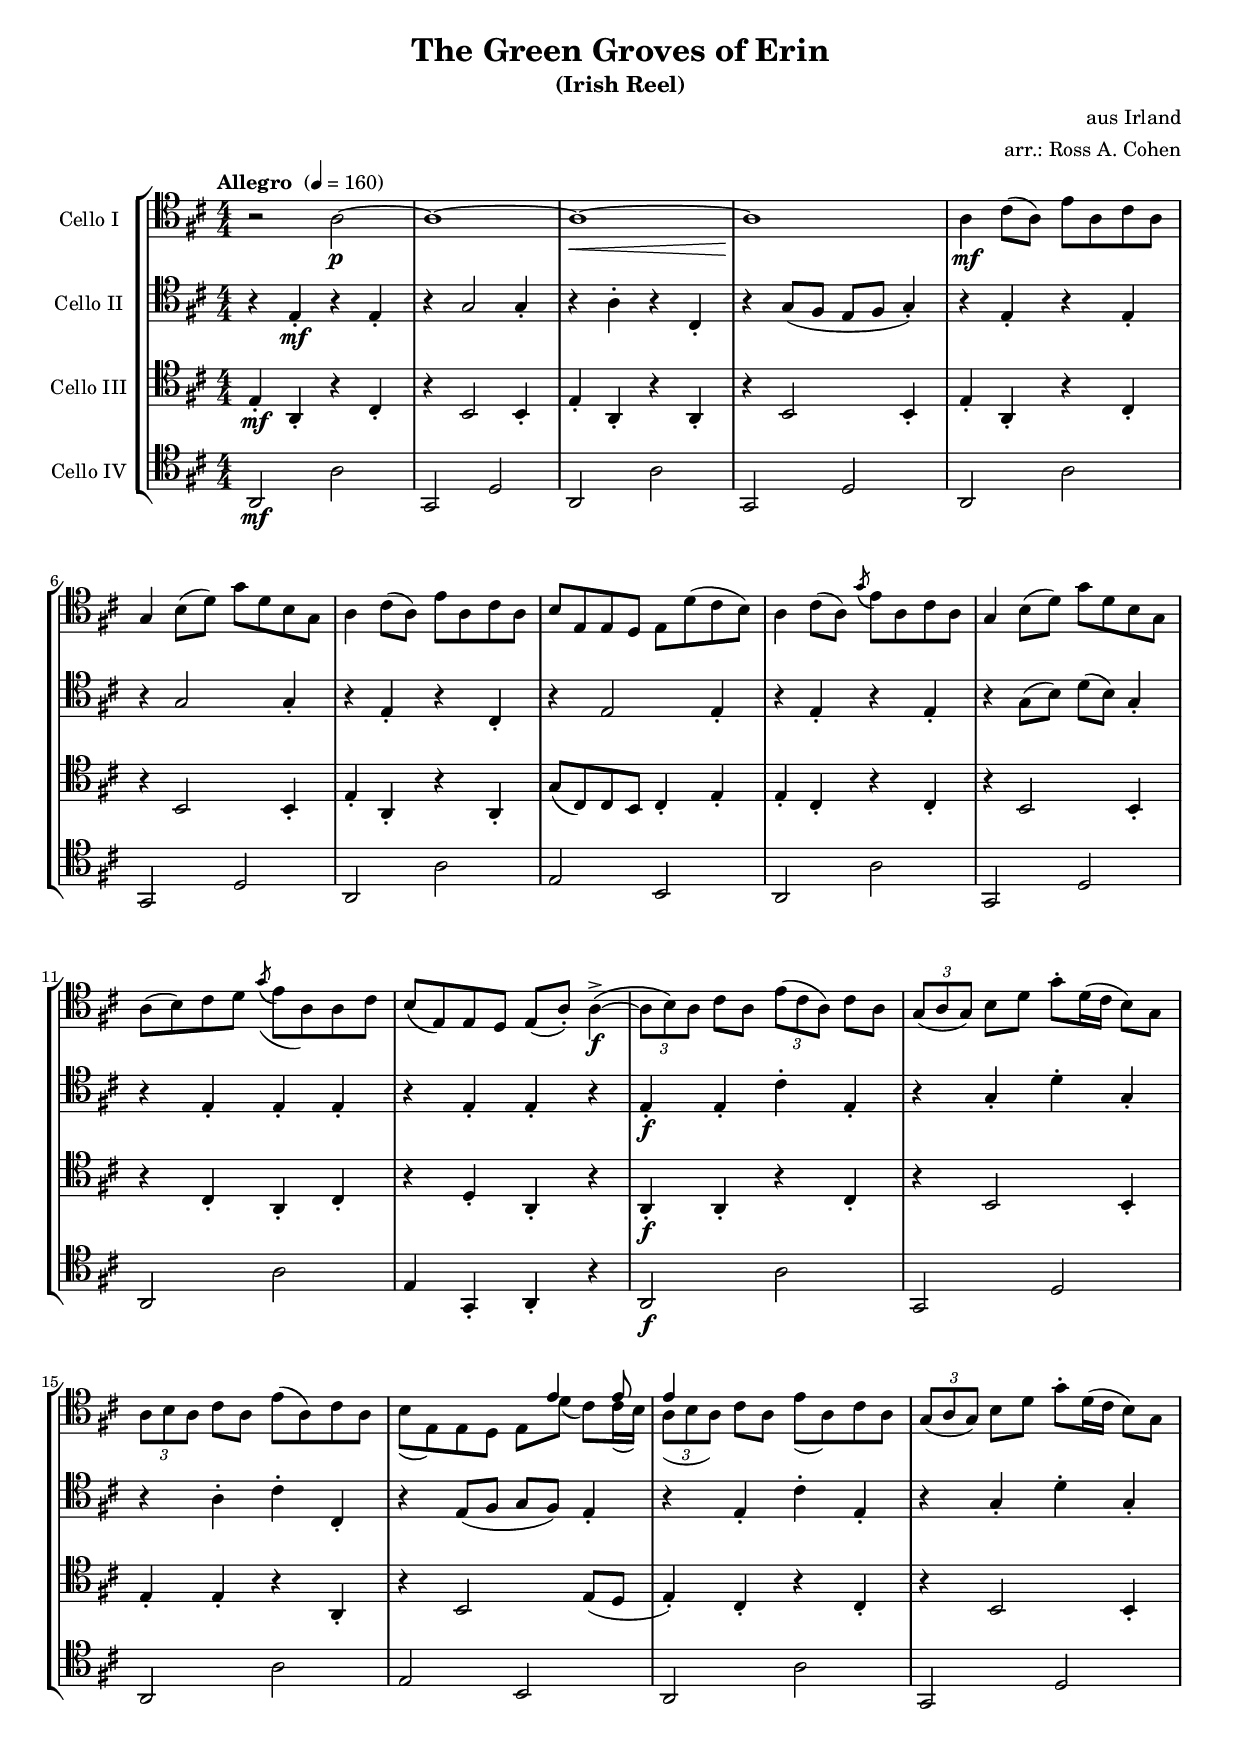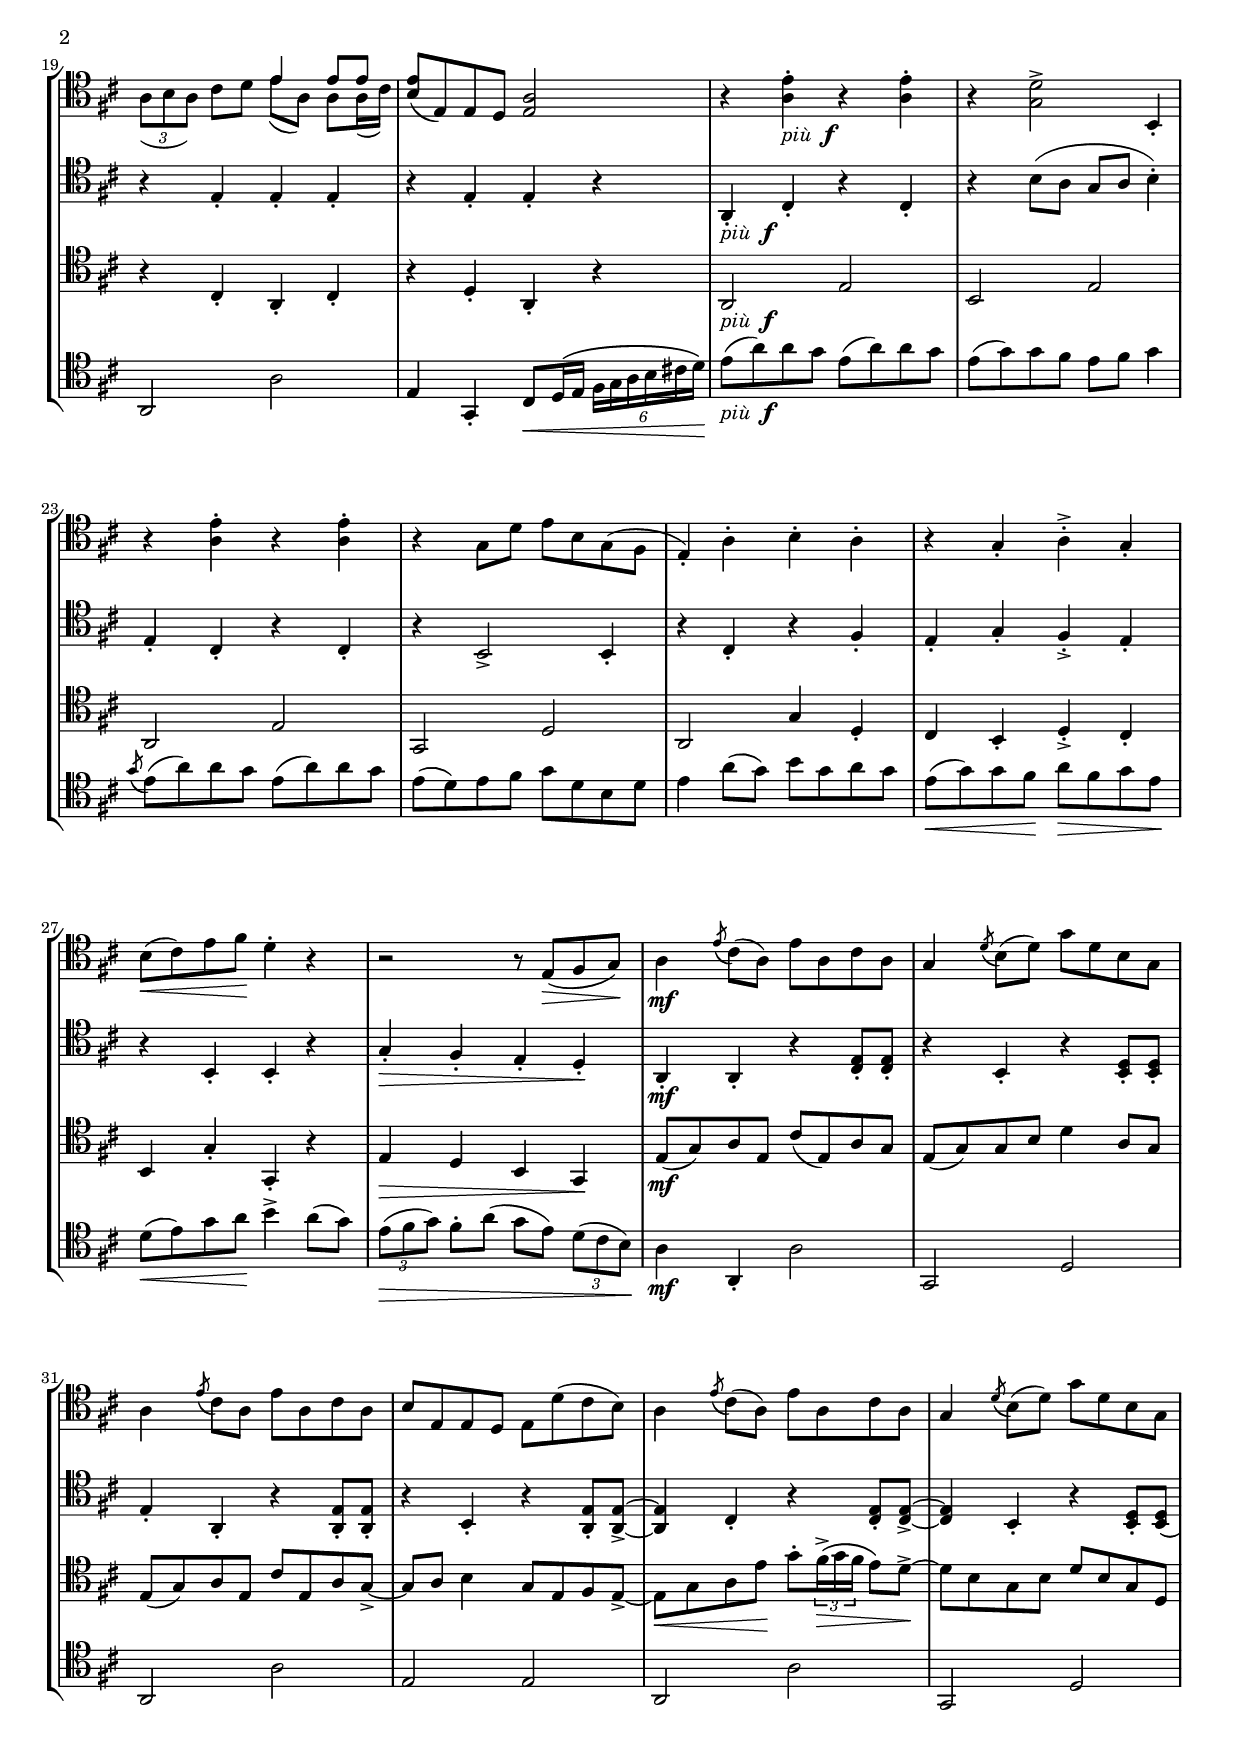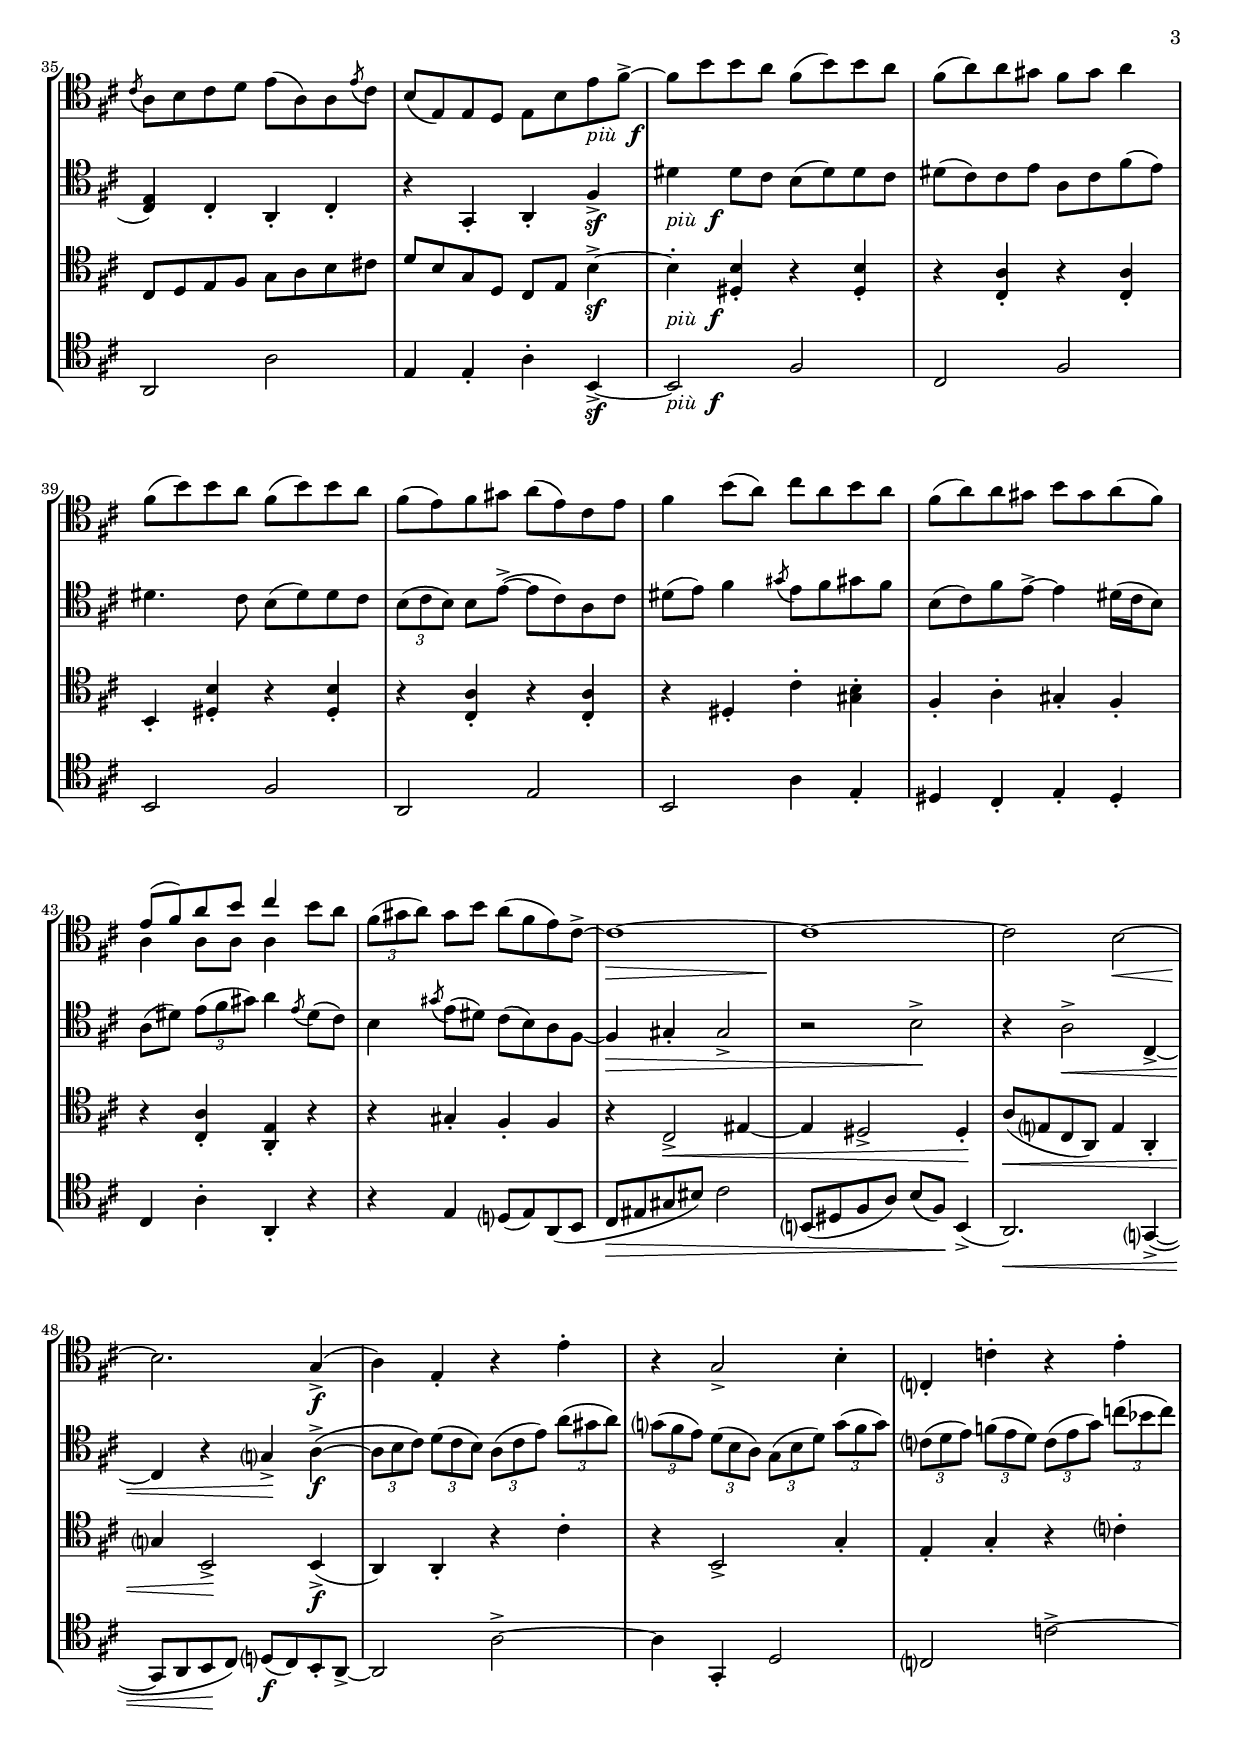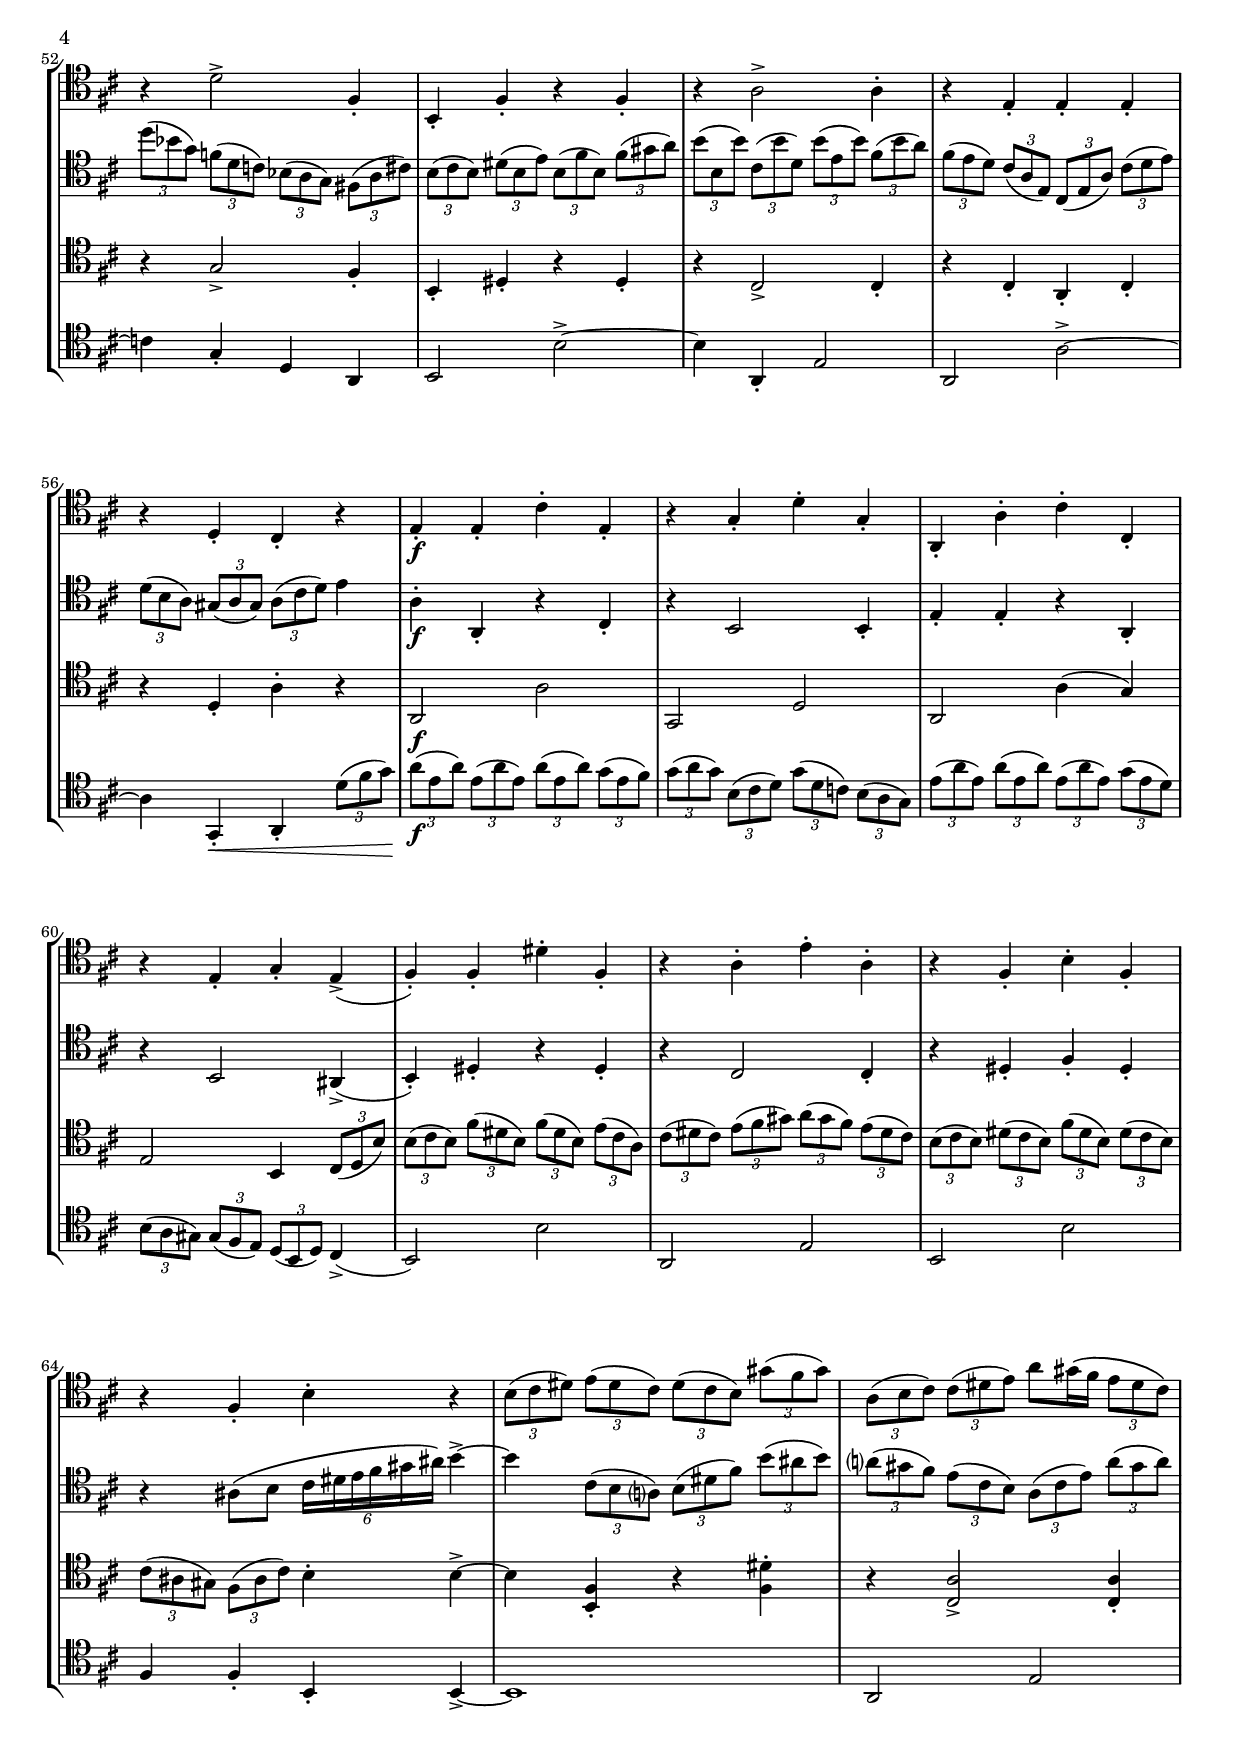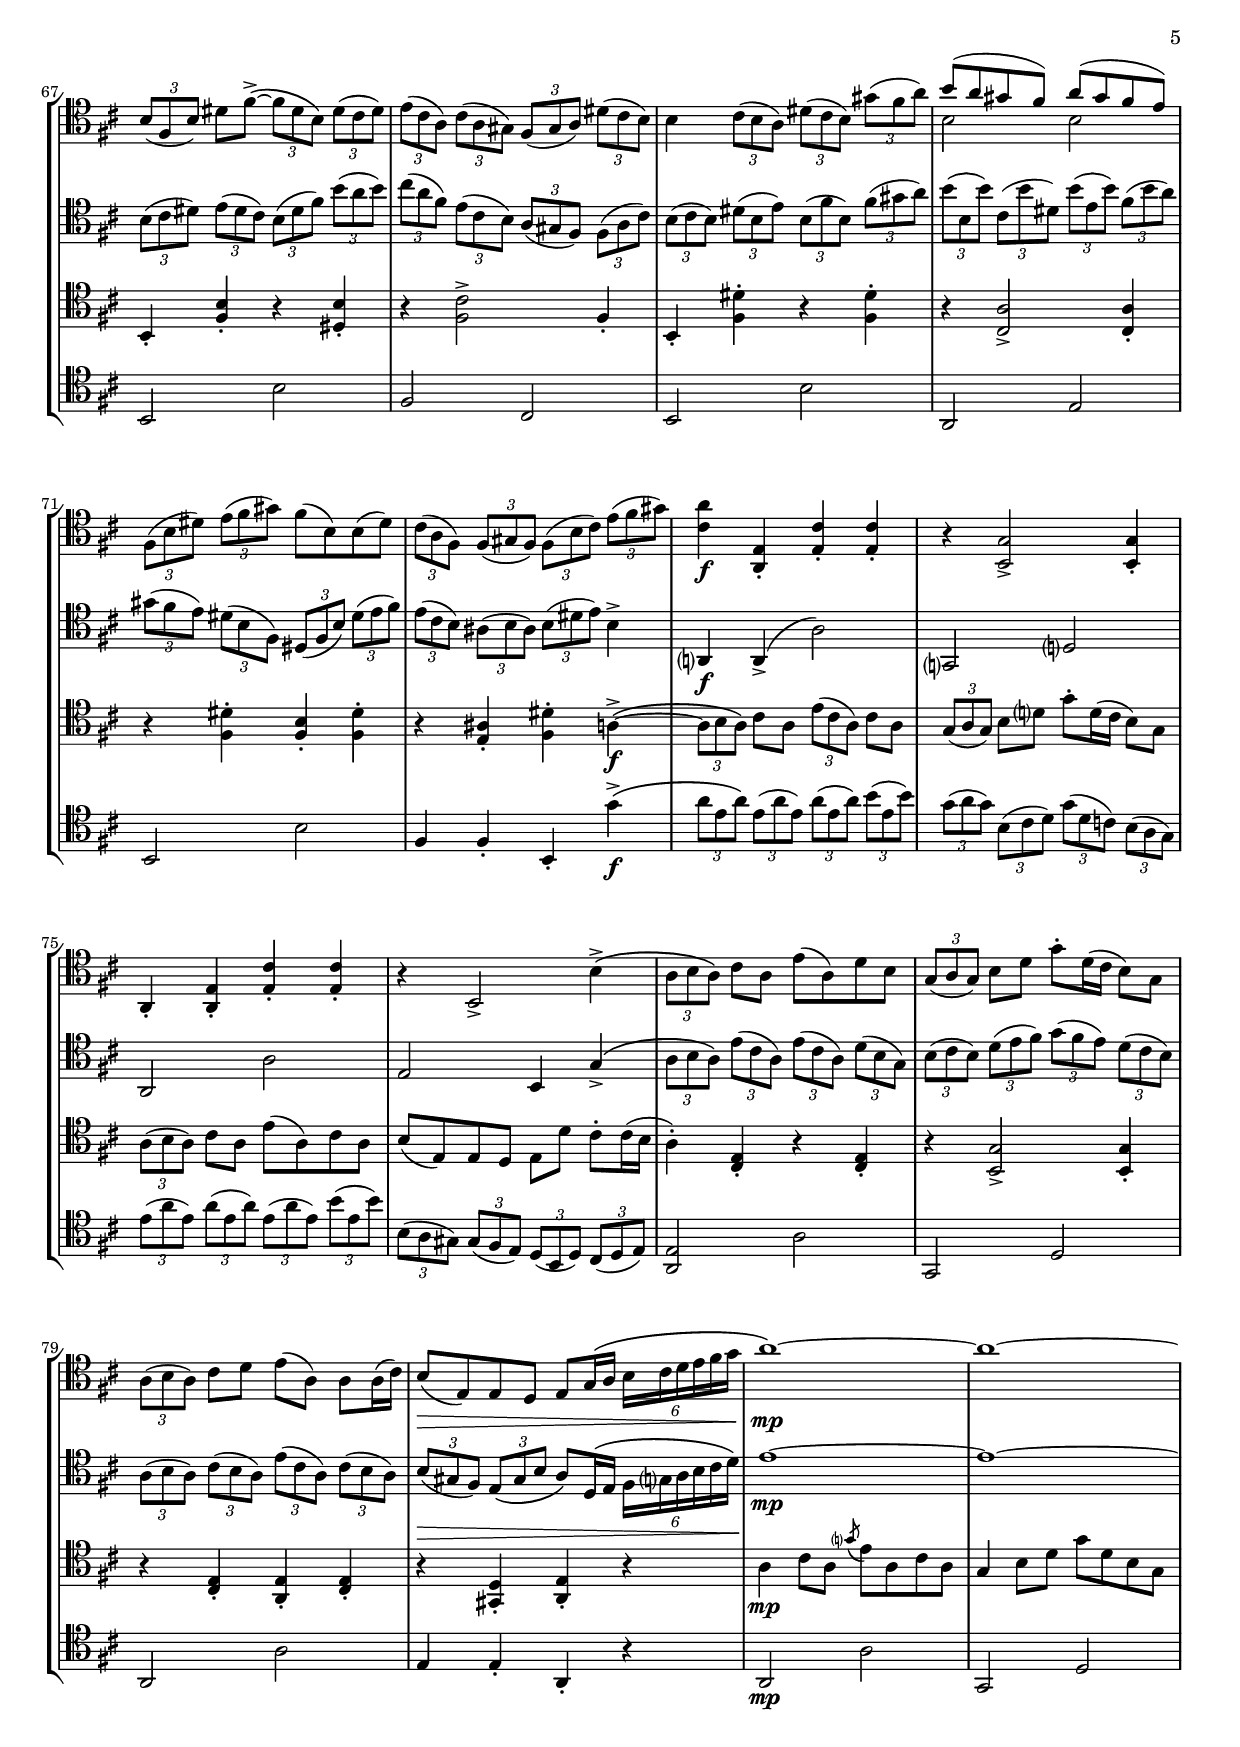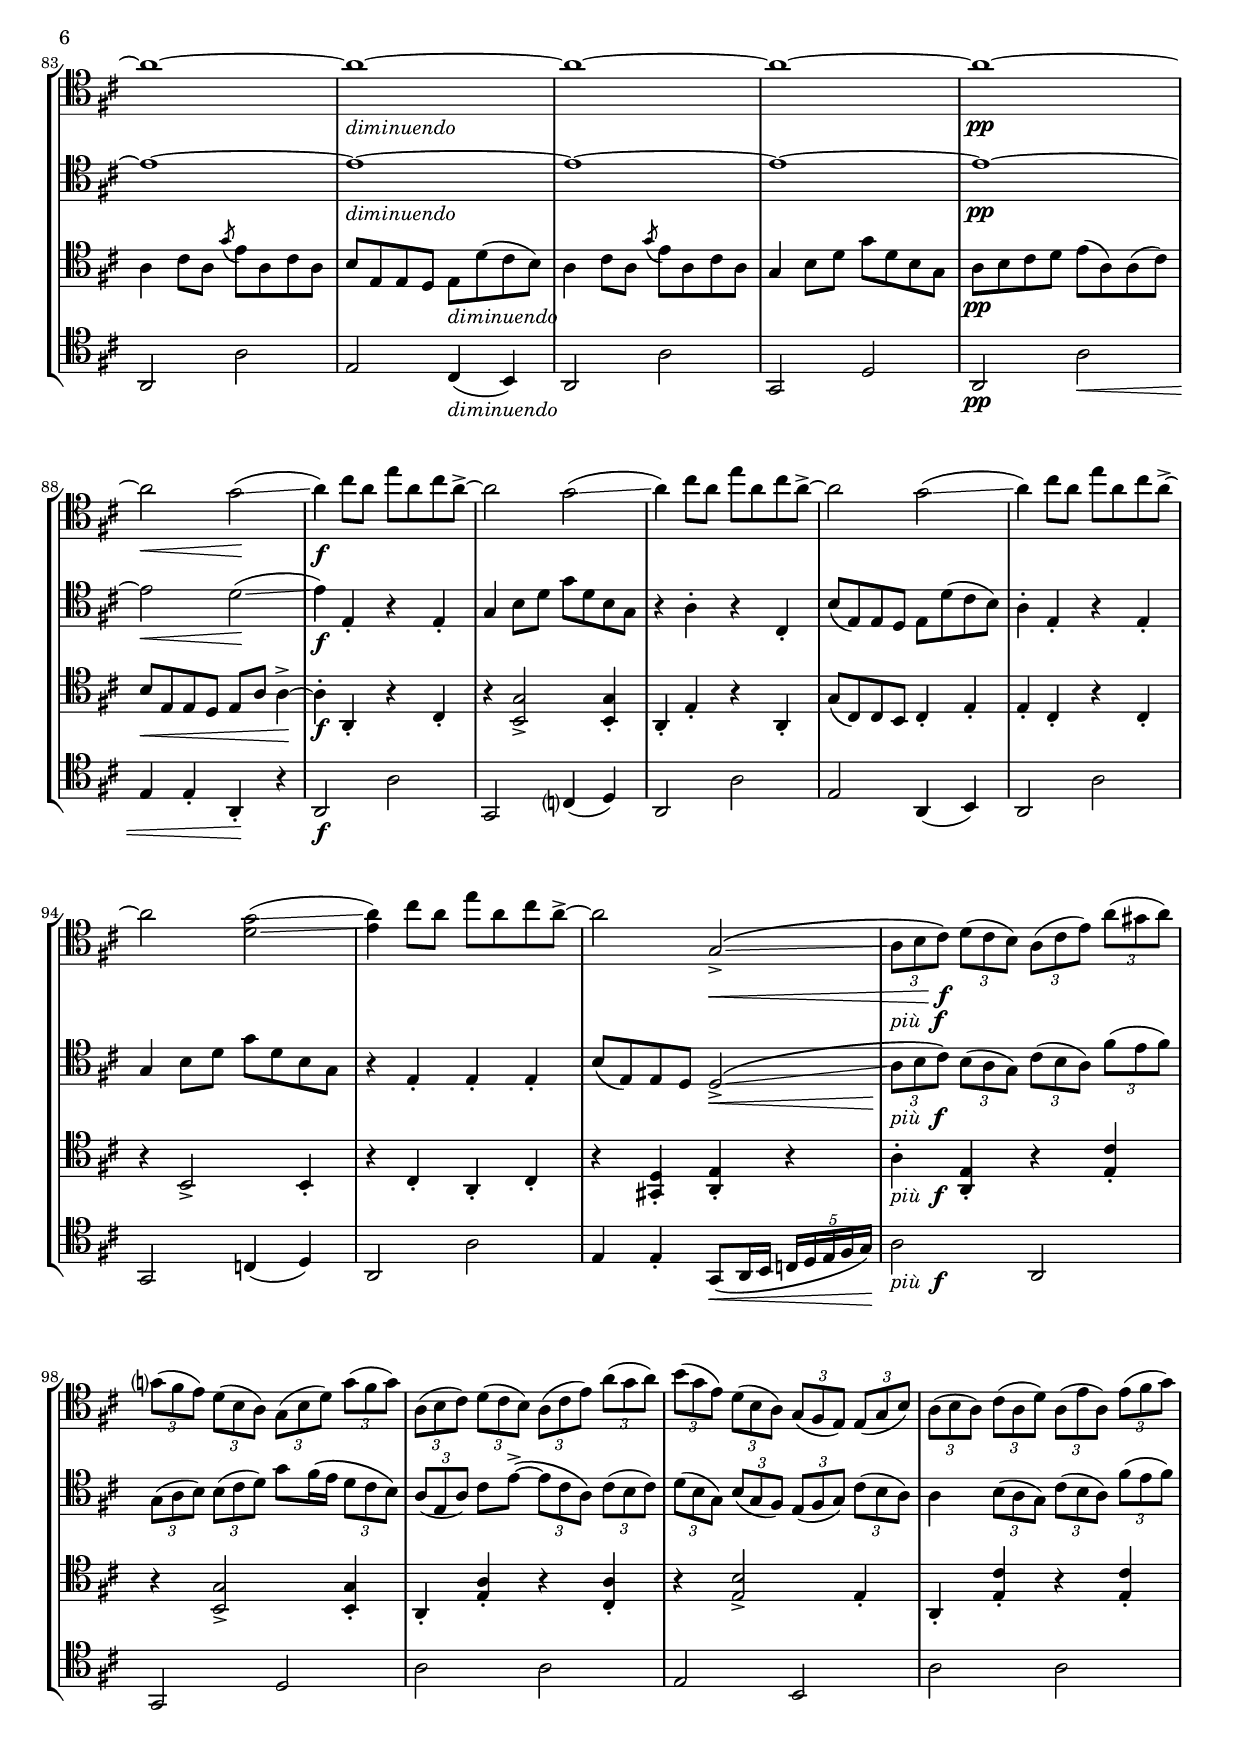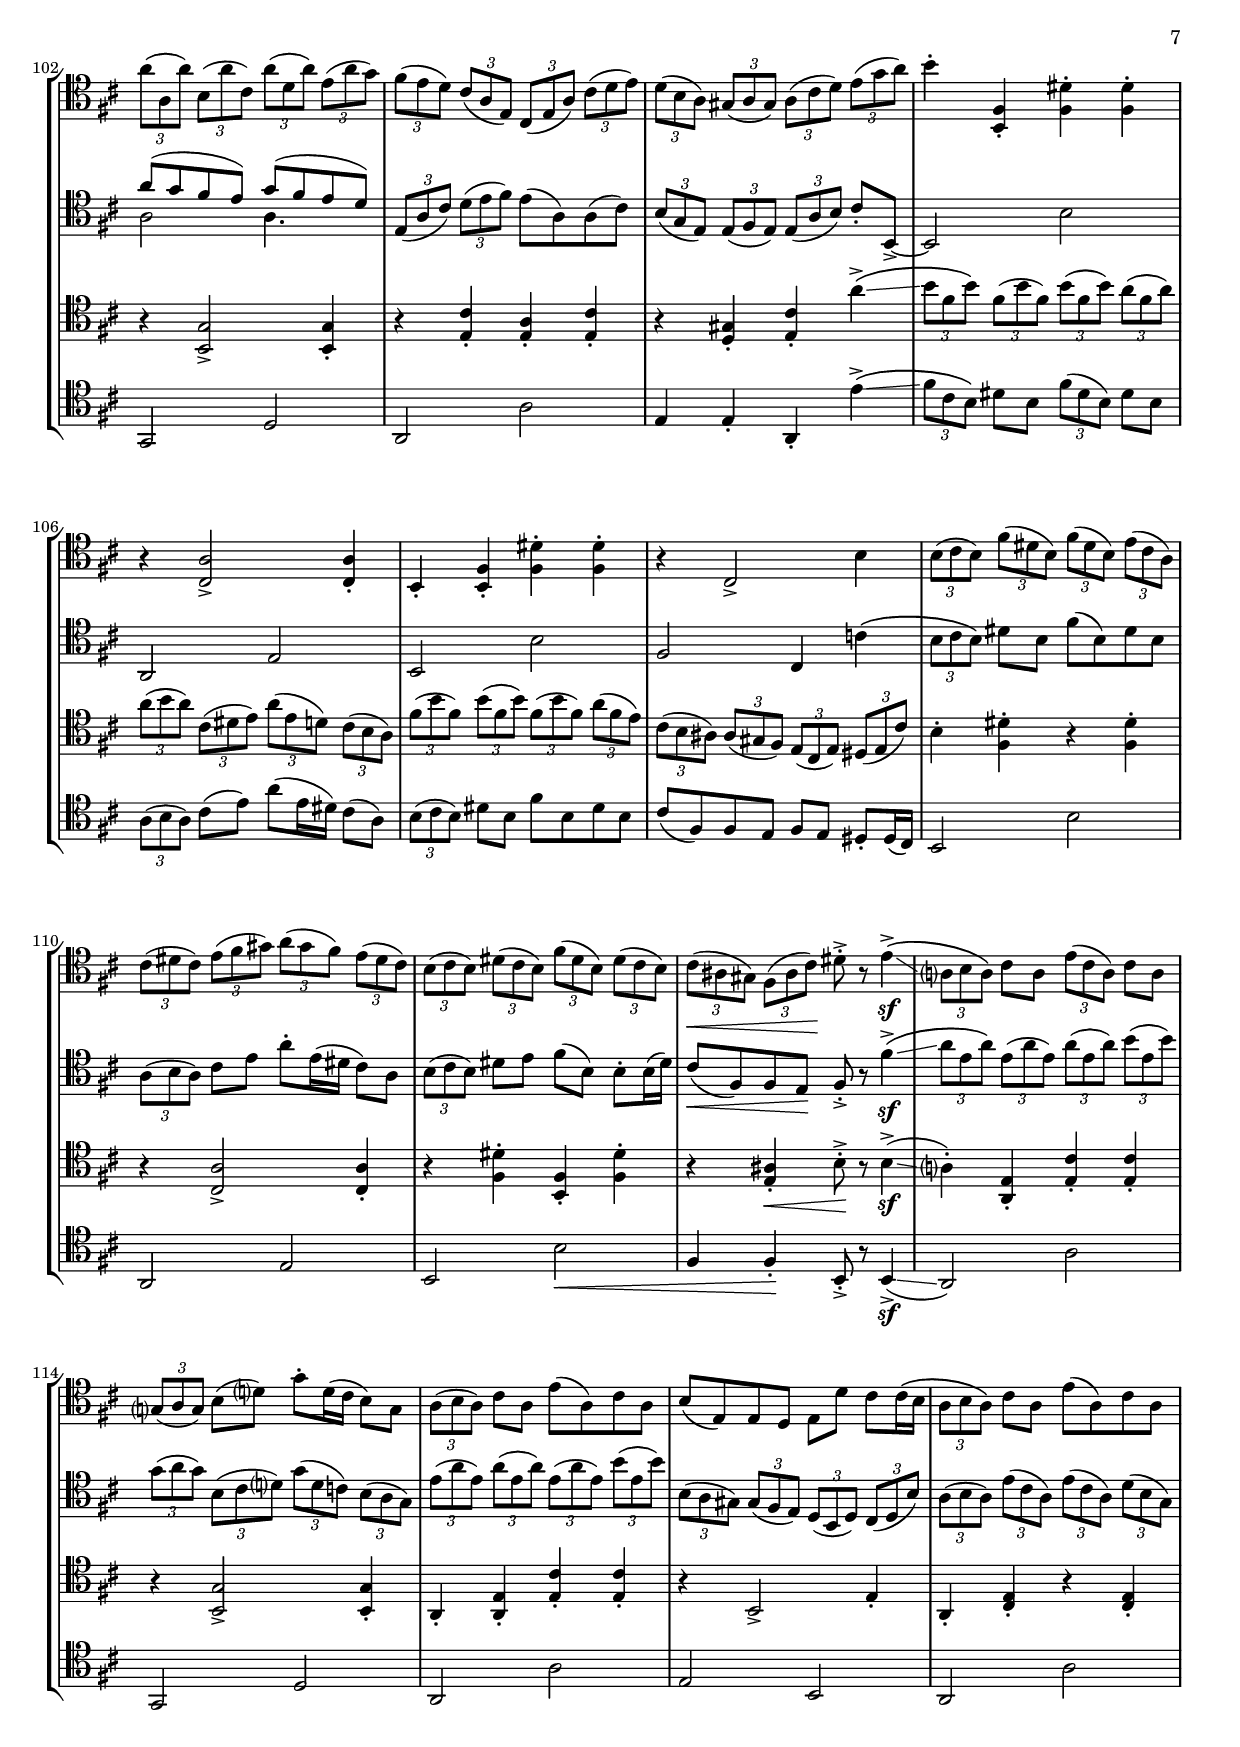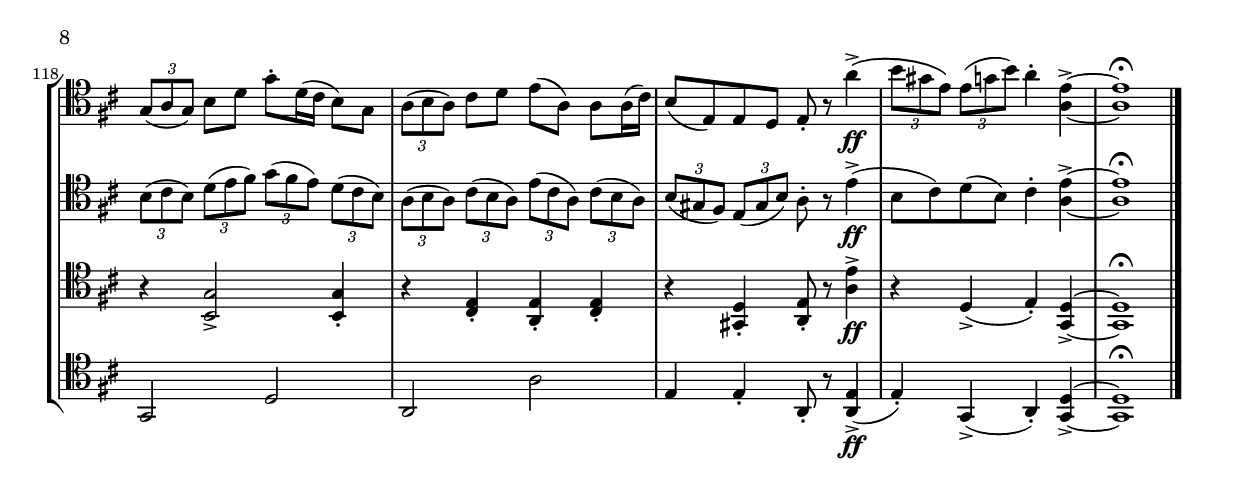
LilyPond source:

\version "2.14.2"
\include "deutsch.ly"

#(set-global-staff-size 17.4)

\header {
  title = "The Green Groves of Erin"
  subtitle = "(Irish Reel)"
  composer = "aus Irland"
  arranger = "arr.: Ross A. Cohen"
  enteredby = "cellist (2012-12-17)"
}

voiceconsts = {
 \key g \major
 \time 4/4
 \clef "tenor"
 \numericTimeSignature
 \compressFullBarRests
 \tempo "Allegro " 4=160
 \set tupletSpannerDuration = #(ly:make-moment 1 4)
}

%minstr = "harpsichord"
mihi = "clarinet"
%minstr = "accordion"
milo = "bassoon"

dimi = \markup \italic "diminuendo"
piuf = \markup { \italic "più " \dynamic f }

va = \relative c' {
  \voiceconsts

  r2 d~\p
  d1~
  d~\<
  d\!
  d4\mf fis8( d) a' d, fis d
  c4 e8( g) c g e c
  d4 fis8( d) a' d, fis d

  e a, a g a g'( fis e)
  d4 fis8( d) \acciaccatura c' a d, fis d
  c4 e8( g) c g e c
  d( e) fis g \acciaccatura c ( a d,) d fis
  e( a,) a g a( d)-. d4\(~->\f

  \times 2/3 { d8 e\) d } fis d \times 2/3 { a'( fis d) } fis d
  \times 2/3 { c( d c) } e g c-. g16( fis e8) c
  \times 2/3 { d e d } fis d a'( d,) fis d
  << { s2 s8 a'4 a8 } \\ { e( a,) a g a g'( fis) fis16( e) } >>

  << { a4 s2. } \\ { \times 2/3 { d,8( e d) } fis d a'( d,) fis d } >>
  \times 2/3 { c( d c) } e g c-. g16( fis e8) c
  << { s2 a'4 a8 a } \\ { \times 2/3 { d,( e d) } fis g a( d,) d d16( fis) } >>
  <e a>8( a,) a g <a d>2

  r4 <d a'>-._\piuf r <d a'>-.
  r <c g'>2-> e,4-.
  r <d' a'>-. r <d a'>-.
  r c8 g' a e c( h
  a4)-. d-. e-. d-.
  r c-. d-.-> c-.

  e8(\< fis) a h\! g4-. r
  r2 r8 a,8(\> h c)\!
  d4\mf \acciaccatura a'8 fis( d) a' d, fis d
  c4 \acciaccatura g'8 e( g) c g e c
  d4 \acciaccatura a'8 fis d a' d, fis d

  e a, a g a g'( fis e)
  d4 \acciaccatura a'8 fis( d) a' d, fis d
  c4 \acciaccatura g'8 e( g) c g e c
  \acciaccatura fis d e fis g a( d,) d \acciaccatura a' fis
  e( a,) a g a e' a_\piuf h~->

  h e e d h( e) e d
  h( d) d cis h cis d4
  h8( e) e d h( e) e d
  h( a) h cis d( a) fis a
  h4 e8( d) fis d e d

  h( d) d cis e cis d( h)
  << { a( h) d e fis4 s } \\ { d, d8 d d4 e'8 d } >>
  \times 2/3 { h8( cis d) } cis e d( h a) fis~->
  fis1~\>
  fis~\!
  fis2 e~\<

  e2.\! c4(->\f
  d) a-. r a'-.
  r c,2-> e4-.
  f,?-. f'-. r a-.
  r g2-> h,4-.
  e,-. h'-. r h-.
  r d2-> d4-.
  r a-. a-. a-.

  r g-. fis-. r
  a-.\f a-. fis'-. a,-.
  r c-. g'-. c,-.
  d,-. d'-. fis-. fis,-.
  r a-. c-. a(->
  h)-. h-. gis'-. h,-.

  r d-. a'-. d,-.
  r h-. e-. h-.
  r h-. e-. r
  \times 2/3 { e8( fis gis) a( gis fis) gis( fis e) cis'( h cis) }
  \times 2/3 { d,( e fis) fis( gis a) } d cis16\( h \times 2/3 { a8 gis fis\) }
  \times 2/3 { e( h e) } gis h\(~-> \times 2/3 { h gis e\) gis( fis gis) }
  \times 2/3 { a( fis d) fis( d cis) h( cis d) gis( fis e) }
  e4 \times 2/3 { fis8( e d) gis( fis e) cis'( h d) }
  << { e( d cis h) d( cis h a) } \\ { e2 e } >>

  \times 2/3 { h8( e gis) a( h cis) } h( e,) e( gis)
  \times 2/3 { fis( d h) h( cis h) h( e fis) a( h cis) }
  <fis, d'>4\f <d, a'>-. <a' fis'>-. <a fis'>-.
  r <e c'>2-> <e c'>4-.

  d-. <d a'>-. <a' fis'>-. <a fis'>-.
  r e2-> e'4\(->
  \times 2/3 { d8 e d\) } fis d a'( d,) g e
  \times 2/3 { c( d c) } e g c-. g16( fis e8) c
  \times 2/3 { d( e d) } fis g a( d,) d d16( fis)
  e8(\> a,) a g a c16\( d \times 4/6 { e16 fis g a h c }
  d1\)~\mp
  d~

  d~
  d~_\dimi
  d~
  d~
  d~\pp
  d2\< c(\glissando\!
  d4)\f fis8 d a' d, fis d~->

  d2 c(\glissando
  d4) fis8 d a' d, fis d~->
  d2 c(\glissando
  d4) fis8 d a' d, fis d~->
  d2 <g, c>(\glissando
  <a d>4) fis'8 d a' d, fis d~->

  d2 c,\(->\glissando\<
  \times 2/3 { d8_\piuf e fis\)\f g( fis e) d( fis a) d( cis d) }
  \times 2/3 { c?( h a) g( e d) c( e g) c( h c) }
  \times 2/3 { d,( e fis) g( fis e) d( fis a) d( c d) }

  \times 2/3 { e( c a) g( e d) c( h a) a( c e) }
  \times 2/3 { d( e d) fis( d g) d( a' d,) a'( h c) }
  \times 2/3 { d( d, d') e,( d' fis,) d'( g, d') a( d c) }

  \times 2/3 { h( a g) fis( d a) fis( a d) fis( g a) }
  \times 2/3 { g( e d) cis( d cis) d( fis g) a( c d) }
  e4-. <e,, h'>-. <h' gis'>-. <h gis'>-.
  r <fis d'>2-> <fis d'>4-.

  e-. <e h'>-. <h' gis'>-. <h gis'>-.
  r fis2-> e'4
  \times 2/3 { e8( fis e) h'( gis e) h'( gis e) a( fis d) }
  \times 2/3 { fis( gis fis) a( h cis) d( cis h) a( gis fis) }

  \times 2/3 { e( fis e) gis( fis e) h'( gis e) gis( fis e) }
  \times 2/3 { fis(\< dis cis) h( dis fis)\! } gis-.-> r a4\(->\sf\glissando
  \times 2/3 { d,?8 e d\) } fis d \times 2/3 { a'( fis d) } fis d

  \times 2/3 { c?( d c) } e( g?) c-. g16( fis e8) c
  \times 2/3 { d( e d) } fis d a'8( d,) fis d
  e( a,) a g a g' fis fis16\( e
  \times 2/3 { d8 e d\) } fis d a'8( d,) fis d

  \times 2/3 { c( d c) } e g c-. g16( fis e8) c
  \times 2/3 { d( e d) } fis g a( d,) d d16( fis)
  e8( a,) a g a-. r d'4\(->\ff
  \times 2/3 { e8 cis a\) a( c e) } d4-.
  <d, a'>~->
  <d a'>1\fermata \bar "|."
}

vb = \relative c' {
  \voiceconsts

  r4 a-.\mf r a-.
  r c2 c4-.
  r d-. r fis,-.
  r c'8( h a h c4)-.
  r a-. r a-.
  r c2 c4-.
  r a-. r fis-.

  r a2 a4-.
  r a-. r a-.
  r c8( e) g( e) c4-.
  r a-. a-. a-.
  r a-. a-. r
  a-.\f a-. fis'-. a,-.
  r c-. g'-. c,-.

  r d-. fis-. fis,-.
  r a8( h c h) a4-.
  r a-. fis'-. a,-.
  r c-. g'-. c,-.
  r a-. a-. a-.
  r a-. a-. r
  d,-._\piuf fis-. r fis-.

  r e'8( d c d e4)-.
  a,-. fis-. r fis-.
  r e2-> e4-.
  r fis-. r h-.
  a-. c-. h-.-> a-.
  r e-. e-. r
  c'-.\> h-. a-. g-.\!

  d-.\mf d-. r <fis a>8-. <fis a>-.
  r4 e-.  r <e g>8-. <e g>-.
  a4-. d,-. r <d a'>8-. <d a'>-.
  r4 e-. r <d a'>8-. <d a'>~->
  <d a'>4 fis-. r <fis a>8-. <fis a>~->
  <fis a>4 e-. r <e g>8-. <e g>(

  <fis a>4) fis-. d-. fis-.
  r c-. d-. h'->\sf
  gis'_\piuf gis8 fis e( gis) gis fis
  gis( fis) fis a d, fis h( a)
  gis4. fis8 e( gis) gis fis

  \times 2/3 { e( fis e) } e a(~-> a fis) d fis
  gis( a) h4 \acciaccatura cis8 a h cis! h
  e,( fis) h a~-> a4 gis16( fis e8)
  d( gis) \times 2/3 { a( h cis) } d4 \acciaccatura a8 gis( fis)

  e4 \acciaccatura cis'8 a( gis) fis( e) d h~
  h4\> cis-. cis2->
  r e->\!
  r4 d2->\< fis,4~->
  fis r c'?4->\! d\(~->\f
  \times 2/3 { d8 e fis\) g( fis e) d( fis a) d( cis d) }

  \times 2/3 { c?( h a) g( e d) c( e g) c( h c) }
  \times 2/3 { f,?( g a) b( a g) f( a c) f( es f) }
  \times 2/3 { g( es c) b( g f) es( d c) h!( d fis) }

  \times 2/3 { e( fis e) gis( e a) e( h' e,) h'( cis d) }
  \times 2/3 { e( e, e') fis,( e' g,) e'( a, e') h( e d) }
  \times 2/3 { h( a g) fis( d a) fis( a d) fis( g a) }

  \times 2/3 { g( e d) cis( d cis) d( fis g) } a4
  d,-.\f d,-. r fis-.
  r e2 e4-.
  a-. a-. r d,-.
  r e2 dis4(->
  e)-. gis-. r gis-.

  r fis2 fis4-.
  r gis-. h-. gis-.
  r dis'8\( e \times 4/6 { fis16 gis a h cis dis\) } e4~->
  e \times 2/3 { fis,8( e d?) e( gis h) e( dis e) }

  \times 2/3 { d?( cis h) a( fis e) d( fis a) d( cis d) }
  \times 2/3 { e,( fis gis) a( gis fis) e( gis h) e( d e) }
  \times 2/3 { fis( d h) a( fis e) d( cis h) h( d fis) }

  \times 2/3 { e( fis e) gis( e a) e( h' e,) h'( cis d) }
  \times 2/3 { e( e, e') fis,( e' gis,) e'( a, e') h( e d) }
  \times 2/3 { cis( h a) gis( e h) gis( h e) gis( a h) }

  \times 2/3 { a( fis e) dis( e dis) e( gis a) } e4->
  d,?\f d(-> d'2)
  c,? g'?
  d d'
  a e4 c'\(->
  \times 2/3 { d8 e d\) a'( fis d) a'( fis d) g( e c) }

  \times 2/3 { e( fis e) g( a h) c( h a) g( fis e) }
  \times 2/3 { d( e d) fis( e d) a'( fis d) fis( e d) }
  \times 2/3 { e(\> cis h) a\( cis e } d\) g,16\( a \times 4/6 { h c? d e fis g\)\! }

  a1~\mp
  a~
  a~
  a~_\dimi
  a~
  a~
  a~\pp
  a2\< g(\glissando\!
  a4)\f a,-. r a-.

  c e8 g c g e c
  r4 d-. r fis,-.
  e'8( a,) a g a g'( fis e)
  d4-. a-. r a-.
  c e8 g c g e c

  r4 a-. a-. a-.
  e'8( a,) a g g2\(->\glissando\<
  \times 2/3 { d'8\!_\piuf e fis\) e( d c) fis( e d) h'( a h) }
  \times 2/3 { c,( d e) e( fis g) } c h16\( a \times 2/3 { g8 fis e\) }

  \times 2/3 { d( a d) } fis a\(~-> \times 2/3 { a fis d\) fis( e fis) }
  \times 2/3 { g( e c) e( c h) a( h c) fis( e d) }
  d4 \times 2/3 { e8( d c) fis( e d) h'( a h) }

  << { d( c h a) c( h a g) } \\ { d2 d4. s8 } >>
  \times 2/3 { a( d fis) g( a h) } a( d,) d( fis)
  \times 2/3 { e( c a) a( h a) a( d e) } fis-. e,~->
  e2 e'
  d, a'

  e e'
  h fis4 f'!\(
  \times 2/3 { e8 fis e\) } gis e h'( e,) gis e
  \times 2/3 { d( e d) } fis a d-. a16( gis fis8) d
  \times 2/3 { e( fis e) } gis a h( e,) e-. e16( gis)

  fis8(\< h,) h a\! h-.-> r h'4\(->\sf\glissando
  \times 2/3 { d8 a d\) a( d a) d( a d) e( a, e') }
  \times 2/3 { c( d c) e,( fis g?) c( g f) e( d c) }
  \times 2/3 { a'( d a) d( a d) a( d a) e'( a, e') }

  \times 2/3 { e,( d cis) cis( h a) g( e g) fis( g e') }
  \times 2/3 { d( e d) a'( fis d) a'( fis d) g( e c) }
  \times 2/3 { e( fis e) g( a h) c( h a) g( fis e) }

  \times 2/3 { d( e d) fis( e d) a'( fis d) fis( e d) }
  \times 2/3 { e( cis h) a( cis e) } d-. r a'4(->\ff
  e8 fis) g( e) fis4-. <d a'>~->
  <d a'>1\fermata \bar "|."
}

vc = \relative c' {
  \voiceconsts

  a4-.\mf d,-. r fis-.
  r e2 e4-.
  a-. d,-. r d-.
  r e2 e4-.
  a-. d,-. r fis-.
  r e2 e4-.

  a-. d,-. r d-.
  c'8( fis,) fis e fis4-. a-.
  a-. fis-. r fis-.
  r e2 e4-.
  r fis-. d-. fis-.
  r g-. d-. r

  d-.\f d-. r fis-.
  r e2 e4-.
  a-. a-. r d,-.
  r e2 a8( g
  a4)-. fis-. r fis-.
  r e2 e4-.

  r fis-. d-. fis-.
  r g-. d-. r
  d2_\piuf a'
  e a
  d, a'
  c, g'
  d c'4 g-.

  fis e-. g-.-> fis-.
  e c'-. c,-. r
  a'\> g e c\!
  a'8(\mf c) d a fis'( a,) d c
  a( c) c e g4 d8 c

  a( c) d a fis' a, d c~->
  c d e4 c8 a h a~->
  a\< c d a'\! c-. \times 2/3 { h16\(->\> c h } a8\) g~->\!
  g e c e g e c g

  fis g a h c d e fis!
  g e c g fis a e'4~->\sf
  e-._\piuf <gis, e'>-. r <gis e'>-.
  r <fis d'>-. r <fis d'>-.
  e-. <gis e'>-. r <gis e'>-.
  r <fis d'>-. r <fis d'>-.

  r gis-. fis'-. <cis e>-.
  h-. d-. cis-. h-.
  r <fis d'>-. <d a'>-. r
  r cis'-. h-. h
  r fis2->\< ais4~
  ais gis2-> gis4-.\!

  d'8(\< a? fis d) a'4 d,-.
  c'? e,2->\! e4(->\f
  d) d-. r fis'-.
  r e,2-> c'4-.
  a-. c-. r f?-.
  r c2-> h4-.

  e,-. gis-. r gis-.
  r fis2-> fis4-.
  r fis-. d-. fis-.
  r g-. d'-. r
  d,2\f d'
  c, g'
  d d'4( c)

  a2 e4 \times 2/3 { fis8( g e') }
  \times 2/3 { e( fis e) h'( gis e) h'( gis e) a( fis d) }
  \times 2/3 { fis( gis fis) a( h cis) d( cis h) a( gis fis) }

  \times 2/3 { e( fis e) gis( fis e) h'( gis e) gis( fis e) }
  \times 2/3 { fis( dis cis) h( dis fis) } e4-. e~->
  e <e, h'>-. r <h' gis'>-.

  r <fis d'>2-> <fis d'>4-.
  e-. <h' e>-. r <gis e'>-.
  r <h fis'>2-> h4-.
  e,-. <h' gis'>-. r <h gis'>-.
  r <fis d'>2-> <fis d'>4-.
  r <h gis'>-. <h e>-. <h gis'>-.

  r <a dis>-. <h gis'>-. d4\(~->\f
  \times 2/3 { d8 e d\) } fis d \times 2/3 { a'( fis d) } fis d
  \times 2/3 { c( d c) } e g? c-. g16( fis e8) c
  \times 2/3 { d( e d) } fis d a'( d,) fis d

  e( a,) a g a g' fis-. fis16( e
  d4)-. <fis, a>-. r <fis a>-.
  r <e c'>2-> <e c'>4-.
  r <fis a>-. <d a'>-. <fis a>-.
  r <cis g'>-. <d a'>-. r
  d'\mp fis8 d \acciaccatura c'? a d, fis d

  c4 e8 g c g e c
  d4 fis8 d \acciaccatura c' a d, fis d
  e a, a g a_\dimi g'( fis e)
  d4 fis8 d \acciaccatura c' a d, fis d

  c4 e8 g c g e c
  d\pp e fis g a( d,) d( fis)
  e\< a, a g a d d4~->\!
  d-.\f d,-. r fis-.
  r <e c'>2-> <e c'>4-.

  d -. a'-. r d,-.
  c'8( fis,) fis e fis4-. a-.
  a-. fis-. r fis-.
  r e2-> e4-.
  r fis-. d-. fis-.
  r <cis g'>-. <d a'>-. r

  d'-._\piuf <d, a'>-. r <a' fis'>-.
  r <e c'>2-> <e c'>4-.
  d-. <a' d>-. r <fis d'>-.
  r <a e'>2-> a4-.
  d,-. <a' fis'>-. r <a fis'>-.
  r <e c'>2-> <e c'>4-.

  r <a fis'>-. <a d>-. <a fis'>-.
  r <g cis>-. <a fis'>-. d'4\(->\glissando
  \times 2/3 { e8 h e\) h( e h) e( h e) d( h d) }
  \times 2/3 { d( e d) fis,( gis a) d( a g) fis( e d) }

  \times 2/3 { h'( e h) e( h e) h( e h) d( h a) }
  \times 2/3 { fis( e dis) dis( cis h) a( fis a) gis( a fis') }
  e4-. <h gis'>-. r <h gis'>-.
  r <fis d'>2-> <fis d'>4-.

  r <h gis'>-. <e, h'>-. <h' gis'>-.
  r <a dis>-.\< e'8-.->\! r e4(->\sf\glissando
  d?)-. <d, a'>-. <a' fis'>-. <a fis'>-.
  r <e c'>2-> <e c'>4-.
  d-. <d a'>-. <a' fis'>-. <a fis'>-.
  r e2-> a4-.

  d,-. <fis a>-. r <fis a>-.
  r <e c'>2-> <e c'>4-.
  r <fis a>-. <d a'>-. <fis a>-.
  r <cis g'>-. <d a'>8-. r <d' a'>4->\ff
  r g,(-> a)-. <c, g'>~->
  <c g'>1\fermata \bar "|."
}

vd = \relative c {
  \voiceconsts

  d2\mf d'
  c, g'
  d d'
  c, g'
  d d'
  c, g'
  d d'

  a e
  d d'
  c, g'
  d d'
  a4 c,-. d-. r
  d2\f d'
  c, g'

  d d'
  a e
  d d'
  c, g'
  d d'
  a4 c,-. fis8\< g16\( a \times 4/6 { h c d e fis! g\)\! }

  a8(_\piuf d) d c a( d) d c
  a( c) c h a h c4
  \acciaccatura c8 a( d) d c a( d) d c
  a( g) a h c g e g
  a4 d8( c) e c d c

  a(\< c) c h\! d\> h c a\!
  g(\< a) c d\! e4-> d8( c)
  \times 2/3 { a(\> h c) } h-. d( c a) \times 2/3 { g( fis e)\! }
  d4\mf d,-. d'2
  c, g'

  d d'
  a a
  d, d'
  c, g'
  d d'
  a4 a-. d-. e,~->\sf
  e2_\piuf h'

  fis h
  e, h'
  d, a'
  e d'4 a-.
  gis fis-. a-. gis-.
  fis d'-. d,-. r
  r a' g?8( a) d,( e

  fis\> ais cis eis) fis2
  e,?8( gis h d) e( h)\! e,4(->
  d2.)\< c?4~->(
  c8 d e\! fis) g?(\f fis) e-. d~->
  d2 d'~->

  d4 c,-. g'2
  f? f'~->
  f4 c-. g d
  e2 e'~->
  e4 d,-. a'2
  d, d'~->
  d4 c,-.\< d-. \times 2/3 { g'8( h c)\! }

  \times 2/3 { d(\f a d) a( d a) d( a d) c( a h) }
  \times 2/3 { c( d c) e,( fis g) c( g f) e( d c) }
  \times 2/3 { a'( d a) d( a d) a( d a) c( a g) }

  \times 2/3 { e( d cis) cis( h a) g( e g) } fis4(->
  e2) e'
  d, a'
  e e'
  h4 h-. e,-. e~->
  e1

  d2 a'
  e e'
  h fis
  e e'
  d, a'
  e e'

  h4 h-. e,-. c''\(->\f
  \times 2/3 { d8 a d\) a( d a) d( a d) e( a, e') }
  \times 2/3 { c( d c) e,( fis g) c( g f) e( d c) }

  \times 2/3 { a'( d a) d( a d) a( d a) e'( a, e') }
  \times 2/3 { e,( d cis) cis( h a) g( e g) fis( g a) }
  <d, a'>2 d'
  c, g'

  d d'
  a4 a-. d,-. r
  d2\mp d'
  c, g'
  d d'
  a fis4(_\dimi e)

  d2 d'
  c, g'
  d2\pp d'\<
  a4 a-. d,-.\! r
  d2\f d'
  c, f?4( g)

  d2 d'
  a d,4( e)
  d2 d'
  c, f4( g)
  d2 d'
  a4 a-. c,8\(\< d16 e \times 4/5 { f g a h c\)\! }

  d2_\piuf d,
  c g'
  d' d
  a e
  d' d
  c, g'

  d d'
  a4 a-. d,-. a''4\(->\glissando
  \times 2/3 { h8 fis e\) } gis e \times 2/3 { h'( gis e) } gis e
  \times 2/3 { d( e d) } fis( a) d( a16 gis) fis8( d)

  \times 2/3 { e( fis e) } gis e h' e, gis e
  fis( h,) h a h a gis-. gis16( fis)
  e2 e'
  d, a'

  e e'\<
  h4 h-.\! e,8-.-> r e4(->\sf\glissando
  d2) d'
  c, g'
  d d'
  a e

  d d'
  c, g'
  d d'
  a4 a-. d,8-. r <d a'>4(->\ff
  a')-. c,(-> d)-. <c g'>~->
  <c g'>1\fermata \bar "|."
}


music = \new StaffGroup <<
      \new Staff {
	\set Staff.midiInstrument = \mihi
	\set Staff.instrumentName = #"Cello I"
	\transpose g d { \va }
      }

      \new Staff {
	\set Staff.midiInstrument = \mihi
	\set Staff.instrumentName = #"Cello II"
	\transpose g d { \vb }
      }

      \new Staff {
	\set Staff.midiInstrument = \milo
	\set Staff.instrumentName = #"Cello III"
	\transpose g d { \vc }
      }

      \new Staff {
	\set Staff.midiInstrument = \milo
	\set Staff.instrumentName = #"Cello IV"
	\transpose g d { \vd }
      }
>>

\book {
  \score {
    \music
    \layout {}
  }

  \score {
    \unfoldRepeats \music

    \midi {
      \context {
        \Score
      }
    }
  }
}
